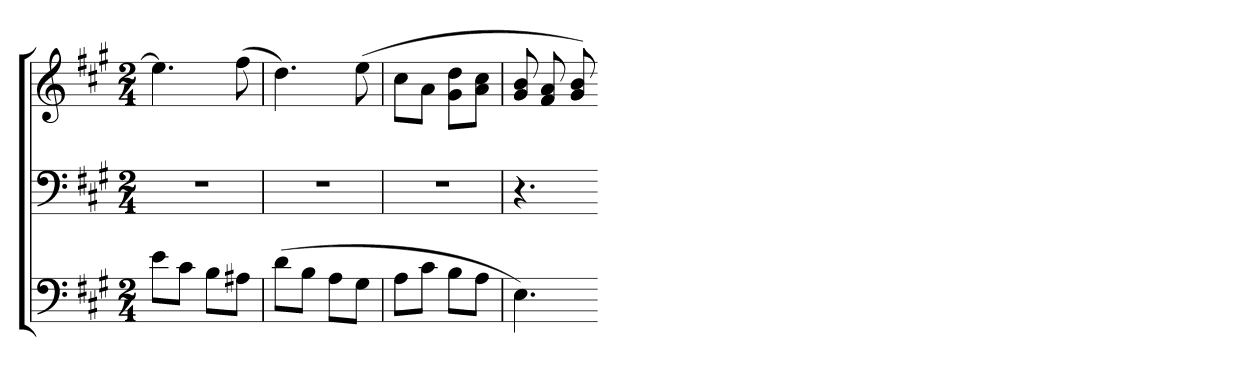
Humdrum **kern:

**kern	**kern	**kern
*part3	*part2	*part1
*staff3	*staff2	*staff1
*clefF4	*clefF4	*clefG2
*k[f#c#g#]	*k[f#c#g#]	*k[f#c#g#]
*A:	*A:	*A:
*M2/4	*M2/4	*M2/4
=	=	=
8eL	2r	4.ee]
8c#J	.	.
8BL	.	.
8A#XJ	.	(8ff#
=	=	=
(8dL	2r	4.dd)
8BJ	.	.
8AL	.	.
8G#J	.	(8ee
=	=	=
8AL	2r	8cc#L
8c#J	.	8aJ
8BL	.	8g# 8ddL
8AJ	.	8a 8cc#J
=	=	=
4.E)	4.r	8g# 8b
.	.	8f# 8a
.	.	8g# 8b)
=-	=-	=-
*-	*-	*-
